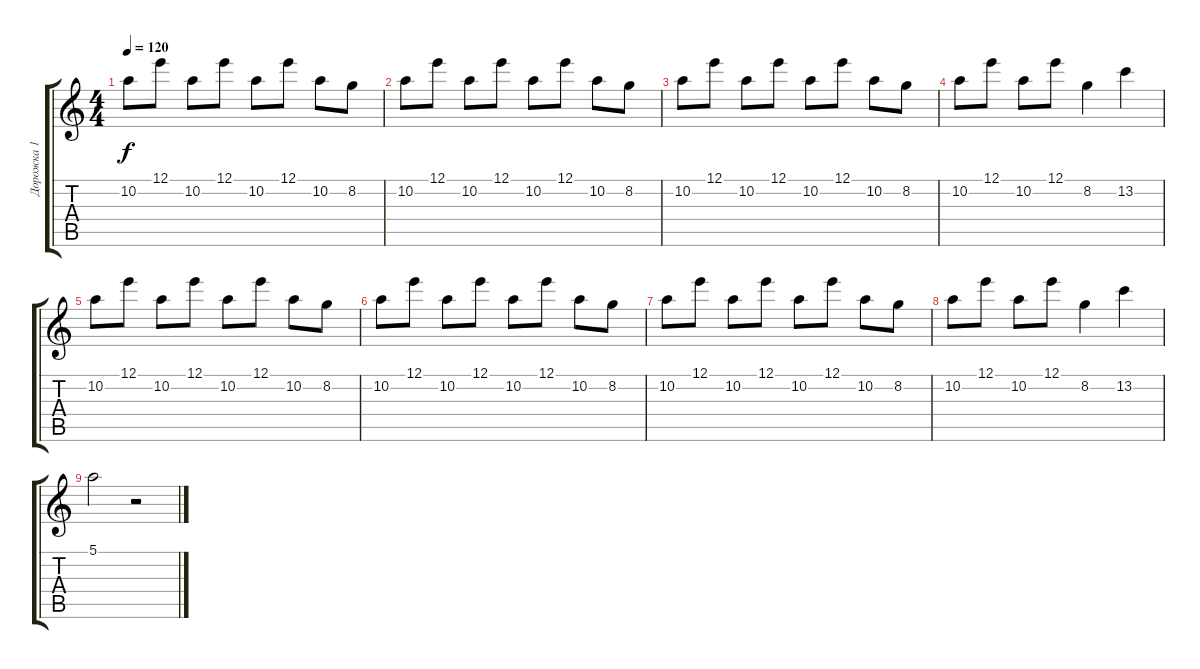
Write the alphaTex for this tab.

\track ("Дорожка 1" "Дорожка 1") {instrument distortionguitar}
\staff {score tabs}
\tuning (E4 B3 G3 D3 A2 E2) {hide}
\ts (4 4)
\tempo 120
\clef g2
\ks c
10.2.8{dy f} 12.1.8 10.2.8 12.1.8 10.2.8 12.1.8 10.2.8 8.2.8 |
10.2.8 12.1.8 10.2.8 12.1.8 10.2.8 12.1.8 10.2.8 8.2.8 |
10.2.8 12.1.8 10.2.8 12.1.8 10.2.8 12.1.8 10.2.8 8.2.8 |
10.2.8 12.1.8 10.2.8 12.1.8 8.2.4 13.2.4 |
10.2.8 12.1.8 10.2.8 12.1.8 10.2.8 12.1.8 10.2.8 8.2.8 |
10.2.8 12.1.8 10.2.8 12.1.8 10.2.8 12.1.8 10.2.8 8.2.8 |
10.2.8 12.1.8 10.2.8 12.1.8 10.2.8 12.1.8 10.2.8 8.2.8 |
10.2.8 12.1.8 10.2.8 12.1.8 8.2.4 13.2.4 |
5.1.2 r.2
